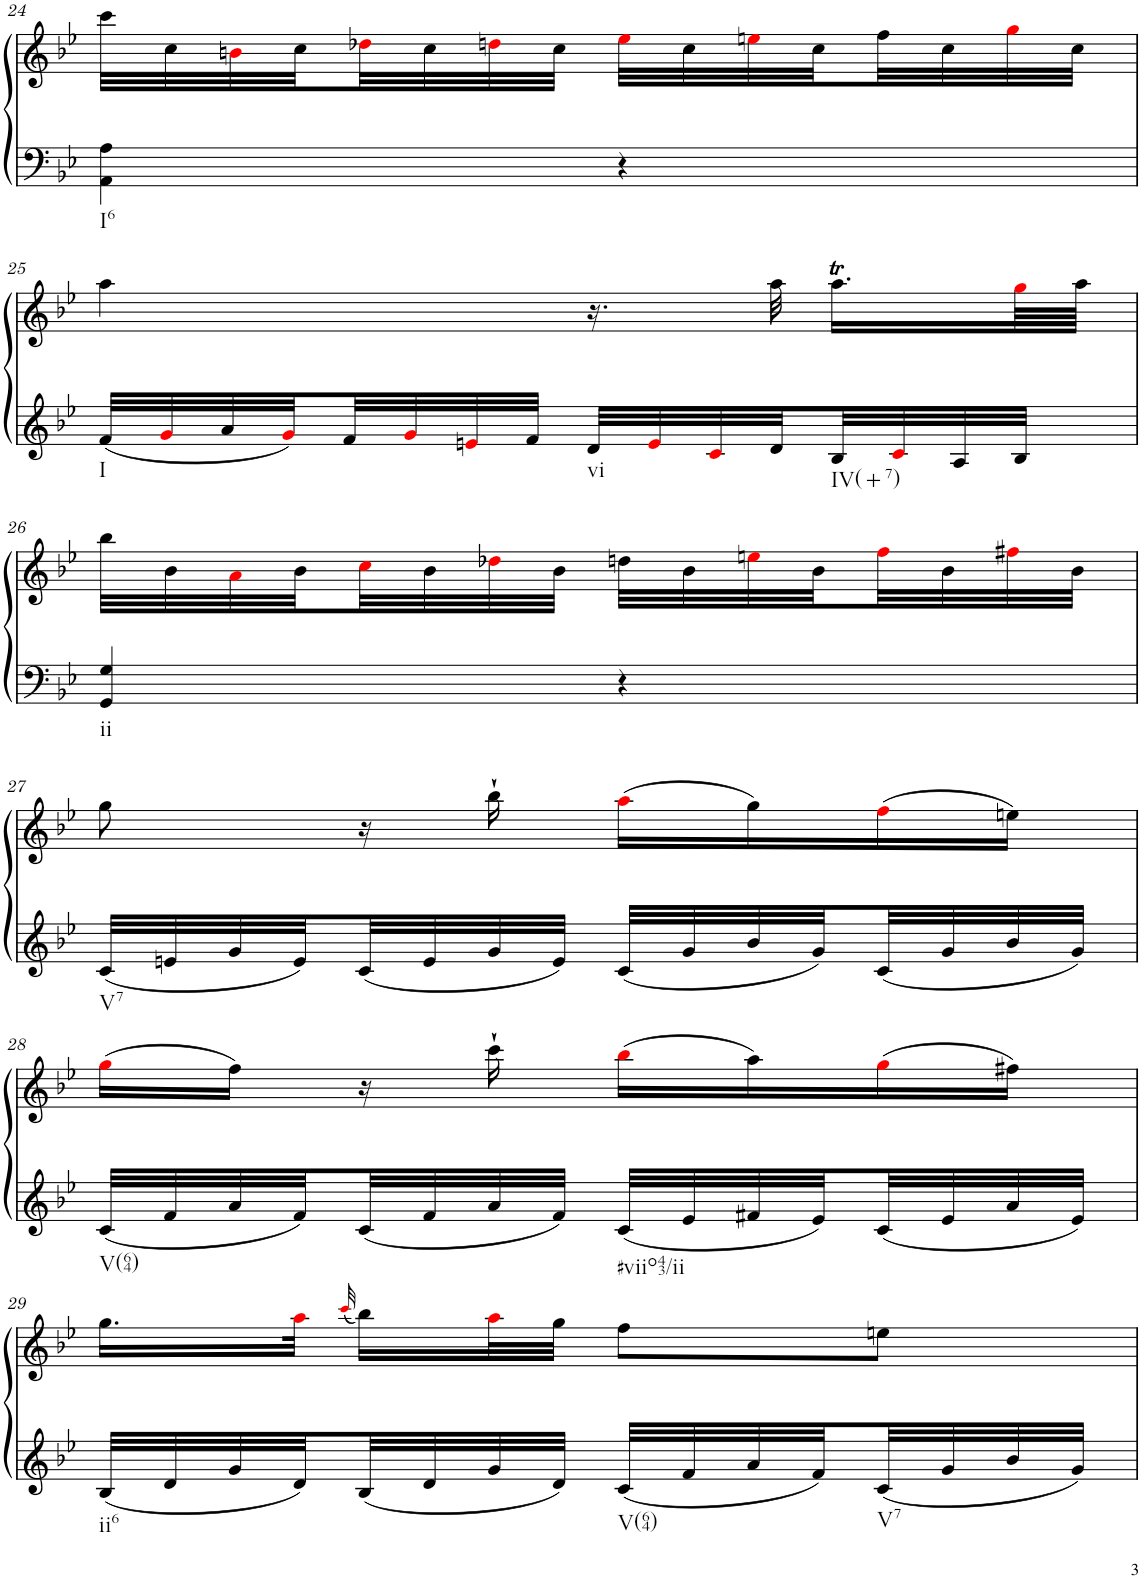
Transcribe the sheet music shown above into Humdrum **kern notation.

**kern	**kern
*part1	*part1
*staff2	*staff1
*I"Klavier linke Hand	*
!!LO:PB:g=z
*clefF4	*clefG2
*k[b-e-]	*k[b-e-]
*M2/4	*M2/4
=24	=24
!LO:TX:b:t=I6	!
4AA\ 4A\	32ccc\LLL
.	32cc\
.	32bni\
.	32cc\
.	32dd-Xi\
.	32cc\
.	32ddni\
.	32cc\JJJ
4r	32ee-i\LLL
.	32cc\
.	32eeni\
.	32cc\
.	32ff\
.	32cc\
.	32ggi\
.	32cc\JJJ
!!LO:LB:g=z
=25	=25
!LO:TX:b:t=I	!
32f/LLL	4aa\
32gi/	.
32a/	.
32gi/	.
32f/	.
32gi/	.
32eni/	.
32f/JJJ	.
!LO:TX:b:t=vi	!
32d/LLL	16.r
32ei/	.
32ci/	.
32d/	32aa\
!LO:TX:b:t=IV(+7)	!
32B-/	16.aat\LL
32ci/	.
32A/	.
32B-/JJJ	64ggi\LL
.	64aa\JJJJ
!!LO:LB:g=z
=26	=26
!LO:TX:b:t=ii	!
4GG/ 4G/	32bb-\LLL
.	32b-\
.	32ai\
.	32b-\
.	32cci\
.	32b-\
.	32dd-Xi\
.	32b-\JJJ
4r	32ddn\LLL
.	32b-\
.	32eeni\
.	32b-\
.	32ffi\
.	32b-\
.	32ff#Xi\
.	32b-\JJJ
!!LO:LB:g=z
=27	=27
!LO:TX:b:t=V7	!
32c/LLL	8gg\
32en/	.
32g/	.
32e/	.
32c/	16r
32e/	.
32g/	16bb-`\
32e/JJJ	.
32c/LLL	(16aai\LL
32g/	.
32b-/	16gg\)
32g/	.
32c/	(16ffi\
32g/	.
32b-/	16een\JJ)
32g/JJJ	.
!!LO:LB:g=z
=28	=28
!LO:TX:b:t=V(64)	!
32c/LLL	(16ggi\LL
32f/	.
32a/	16ff\JJ)
32f/	.
32c/	16r
32f/	.
32a/	16ccc`\
32f/JJJ	.
!LO:TX:b:t=#viio43/ii	!
32c/LLL	(16bb-i\LL
32e-/	.
32f#X/	16aa\)
32e-/	.
32c/	(16ggi\
32e-/	.
32a/	16ff#X\JJ)
32e-/JJJ	.
!!LO:LB:g=z
=29	=29
!LO:TX:b:t=ii6	!
32B-/LLL	16.gg\LL
32d/	.
32g/	.
32d/	32aai\JJk
.	(32qccci/
32B-/	16bb-\LL)
32d/	.
32g/	32aai\L
32d/JJJ	32gg\JJJ
!LO:TX:b:t=V(64)	!
32c/LLL	8ff\L
32f/	.
32a/	.
32f/	.
!LO:TX:b:t=V7	!
32c/	8een\J
32g/	.
32b-/	.
32g/JJJ	.
=	=
*-	*-
